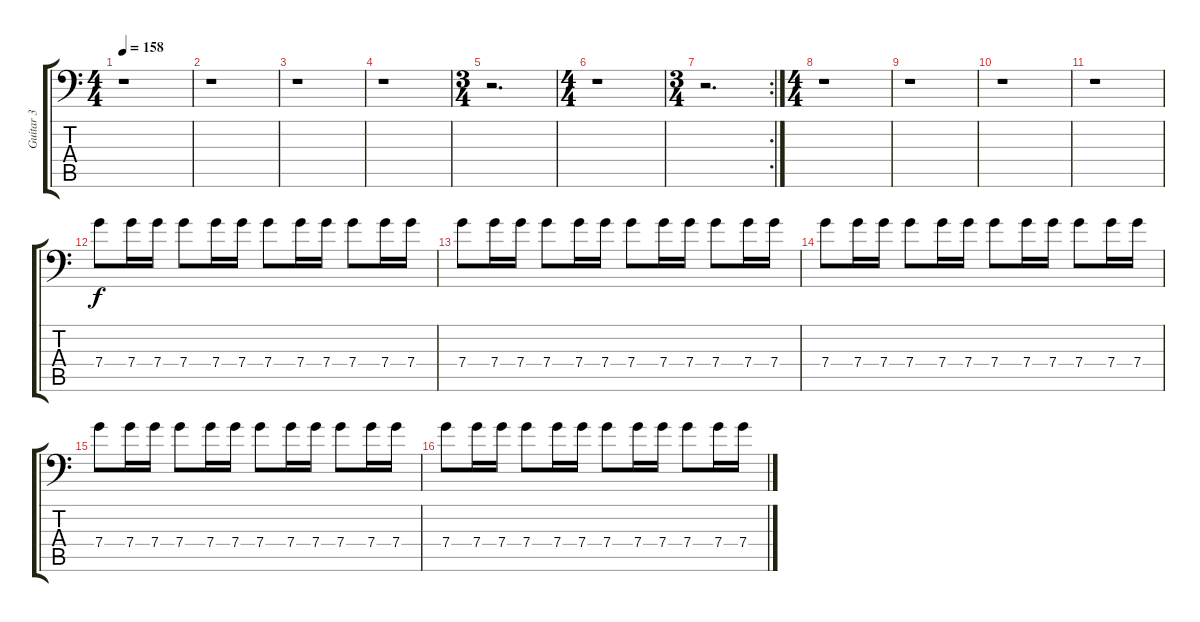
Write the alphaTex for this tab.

\track ("Guitar 3" "Guitar 3") {instrument distortionguitar}
\staff {score tabs}
\tuning (D4 A3 F3 C3 G2 G1) {hide}
\ts (4 4)
\tempo 158
\clef f4
\ks c
r.1{dy f} |
r.1 |
r.1 |
r.1 |
\ts (3 4)
r.2{d} |
\ts (4 4)
r.1 |
\rc 2
\ts (3 4)
r.2{d} |
\ts (4 4)
r.1 |
r.1 |
r.1 |
r.1 |
7.4.8{volume 8} 7.4.16 7.4.16 7.4.8 7.4.16 7.4.16 7.4.8 7.4.16 7.4.16 7.4.8 7.4.16 7.4.16 |
7.4.8 7.4.16 7.4.16 7.4.8 7.4.16 7.4.16 7.4.8 7.4.16 7.4.16 7.4.8 7.4.16 7.4.16 |
7.4.8 7.4.16 7.4.16 7.4.8 7.4.16 7.4.16 7.4.8 7.4.16 7.4.16 7.4.8 7.4.16 7.4.16 |
7.4.8 7.4.16 7.4.16 7.4.8 7.4.16 7.4.16 7.4.8 7.4.16 7.4.16 7.4.8 7.4.16 7.4.16 |
7.4.8 7.4.16 7.4.16 7.4.8 7.4.16 7.4.16 7.4.8 7.4.16 7.4.16 7.4.8 7.4.16 7.4.16
